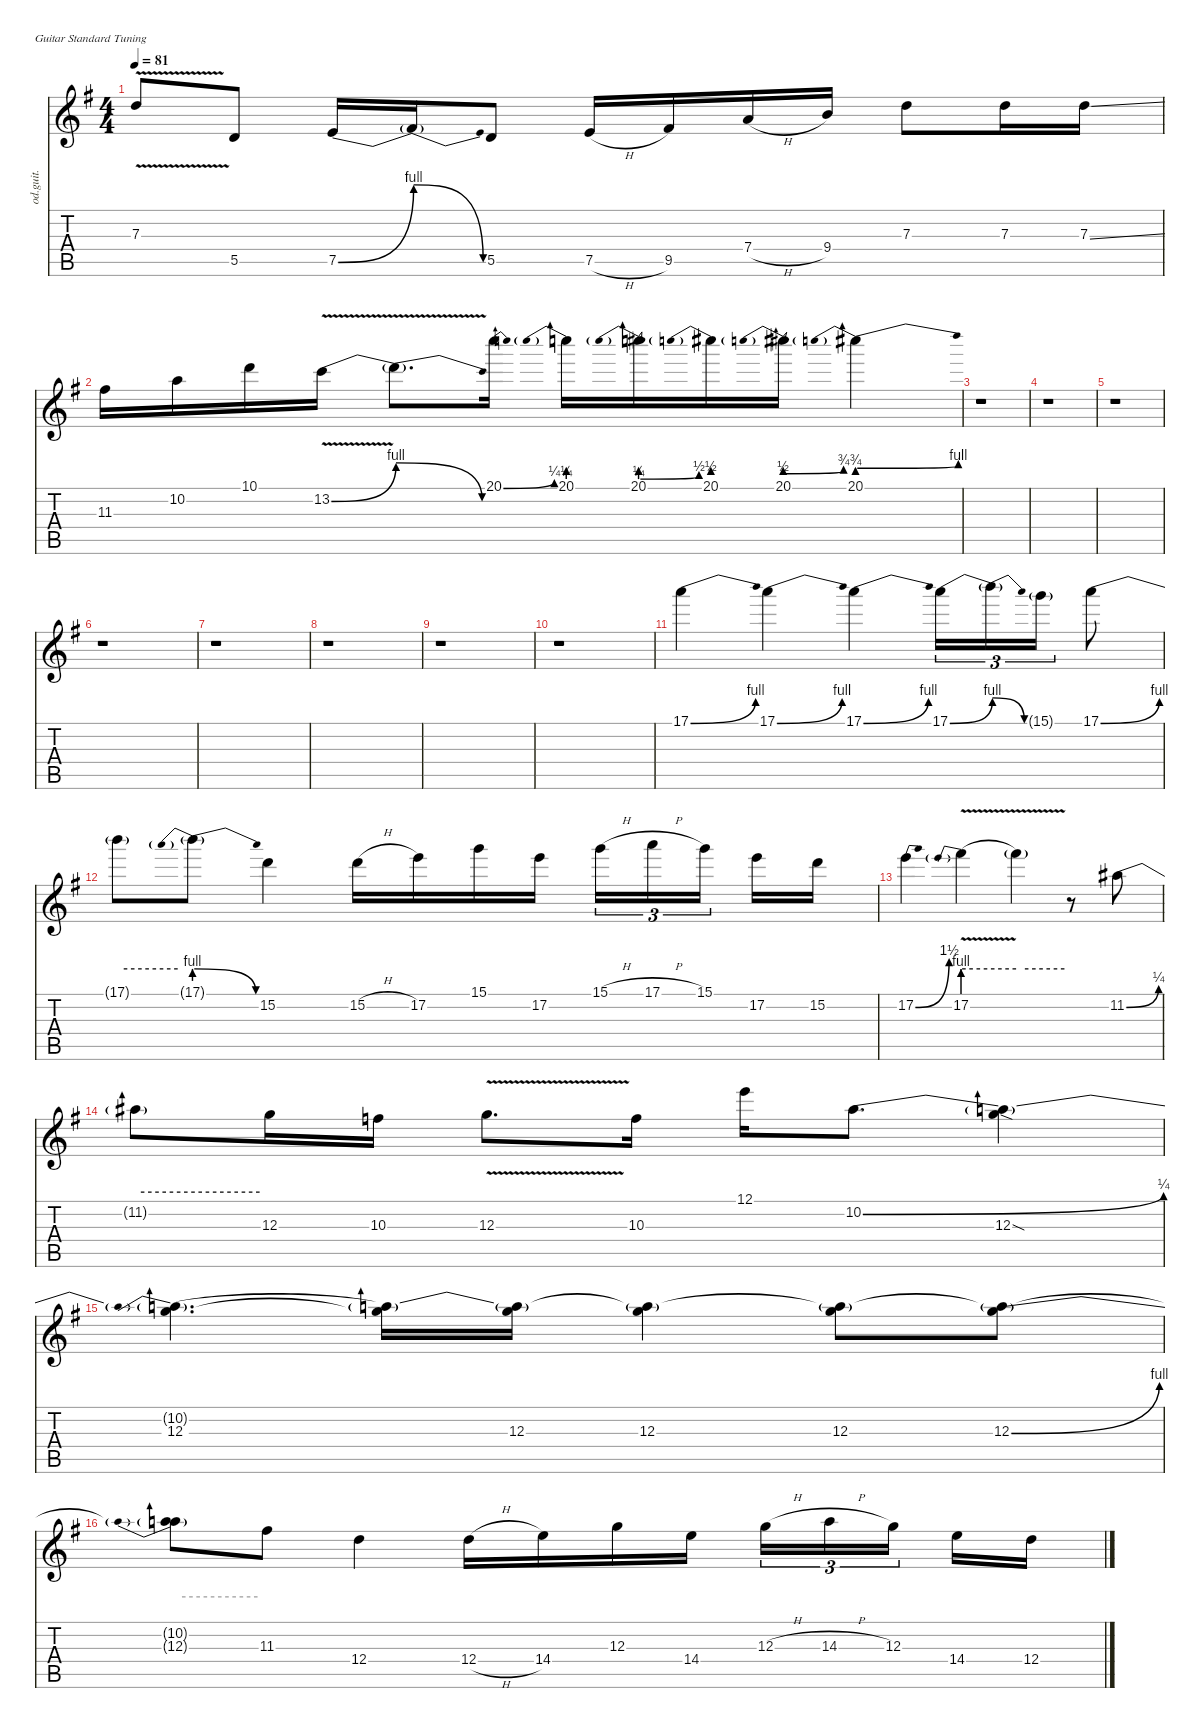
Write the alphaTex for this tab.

\defaultSystemsLayout 4
\hideDynamics
\bracketExtendMode nobrackets
\track ("Guitar lead" "od.guit.") {instrument overdrivenguitar}
\staff {score tabs}
\tuning (E4 B3 G3 D3 A2 E2)
\ts (4 4)
\tempo 81
\clef g2
\ks eminor
7.3{v t acc forcenatural}.8{dy mf beam Up} 5.5{acc forcenatural}.8{beam Up} 7.5{be (bend 0 0 60 4) acc forcenatural}.16{beam Up} 7.5{be (release 0 4 60 0) t}.16{beam Up} 5.5{acc forcenatural}.8{beam Up} 7.5{h acc forcenatural}.16{beam Up} 9.5{acc #}.16{beam Up} 7.4{h acc forcenatural}.16{beam Up} 9.4{acc forcenatural}.16{beam Up} 7.3{acc forcenatural}.8{beam Down} 7.3{acc forcenatural}.16{beam Down} 7.3{ss acc forcenatural}.16{beam Down} |
11.3{acc #}.16{beam Down} 10.2{acc forcenatural}.16{beam Down} 10.1{acc forcenatural}.16{beam Down} 13.2{be (bend 0 0 60 4) v acc forcenatural}.16{beam Down} 13.2{be (release 0 4 60 0) t}.8{d beam Down} 20.1{be (bend 0 0 60 1) acc forcenatural}.16{beam Down} 20.1{be (prebend 0 1 30 1) acc forcenatural}.16{beam Down} 20.1{be (prebendbend 0 1 60 2) acc forcenatural}.16{beam Down} 20.1{be (prebend 0 2 60 2)}.16{beam Down} 20.1{be (prebendbend 0 2 60 3)}.16{beam Down} 20.1{be (prebendbend 0 3 60 4)}.4{beam Down} |
r.1{beam Down} |
r.1{beam Down} |
r.1{beam Down} |
r.1{beam Down} |
r.1{beam Down} |
r.1{beam Down} |
r.1{beam Down} |
r.1{beam Down} |
17.1{be (bend 0 0 30 4) acc forcenatural}.4{beam Down} 17.1{be (bend 0 0 30 4) acc forcenatural}.4{beam Down} 17.1{be (bend 0 0 30 4) acc forcenatural}.4{beam Down} 17.1{be (bend 0 0 60 4) acc forcenatural}.16{tu (3 2) beam Down} 17.1{be (release 0 4 60 0) t}.16{tu (3 2) dy f beam Down} 15.1{g acc forcenatural}.16{tu (3 2) dy mp beam Down} 17.1{be (bend 0 0 60 4) acc forcenatural}.8{dy mf beam Down} |
17.1{be (hold 0 4 60 4) t}.8{dy f beam Down} 17.1{be (prebendrelease 0 4 39.999998399999996 0) g}.8{dy mp beam Down} 15.2{acc forcenatural}.4{dy mf beam Down} 15.2{h acc forcenatural}.16{beam Down} 17.2{acc forcenatural}.16{beam Down} 15.1{acc forcenatural}.16{beam Down} 17.2{acc forcenatural}.16{beam Down} 15.1{h acc forcenatural}.16{tu (3 2) beam Down} 17.1{h acc forcenatural}.16{tu (3 2) beam Down} 15.1{acc forcenatural}.16{tu (3 2) beam Down} 17.2{acc forcenatural}.16{beam Down} 15.2{acc forcenatural}.16{beam Down} |
17.2{be (bend 0 0 30 6) acc forcenatural}.4{beam Down} 17.2{be (prebend 0 4 60 4) v}.4{beam Down} 17.2{be (hold 0 4 60 4) t}.4{dy f beam Down} r.8{beam Down} 11.2{be (bend 0 0 60 1) acc #}.8{dy mf beam Down} |
11.2{be (hold 0 1 60 1) t acc #}.8{dy f beam Down} 12.3{acc forcenatural}.16{dy mf beam Down} 10.3{acc forcenatural}.16{beam Down} 12.3{v acc forcenatural}.8{d beam Down} 10.3{acc forcenatural}.16{beam Down} 12.1{acc forcenatural}.16{beam Down} 10.2{be (bend 0 0 60 1) acc forcenatural}.8{d dy f beam Down} (12.3{sod acc forcenatural} 10.2{t acc forcenatural}).4{dy mf beam Down} |
(12.3{acc forcenatural} 10.2{be (prebend 0 1 60 1) t acc forcenatural}).4{d dy f beam Down} (12.3{t acc forcenatural} 10.2{t acc forcenatural}).16{beam Down} (12.3{acc forcenatural} 10.2{t acc forcenatural}).16{beam Down} (12.3{acc forcenatural} 10.2{t acc forcenatural}).4{beam Down} (12.3{acc forcenatural} 10.2{t acc forcenatural}).8{beam Down} (12.3{be (bend 0 0 60 4) acc forcenatural} 10.2{t acc forcenatural}).8{beam Down} |
(10.2{be (prebend 0 1 60 1) t acc forcenatural} 12.3{be (hold 0 4 60 4) t}).8{beam Down} 11.3{acc #}.8{beam Down} 12.4{acc forcenatural}.4{beam Down} 12.4{h acc forcenatural}.16{beam Down} 14.4{acc forcenatural}.16{beam Down} 12.3{acc forcenatural}.16{beam Down} 14.4{acc forcenatural}.16{beam Down} 12.3{h acc forcenatural}.16{tu (3 2) beam Down} 14.3{h acc forcenatural}.16{tu (3 2) beam Down} 12.3{acc forcenatural}.16{tu (3 2) beam Down} 14.4{acc forcenatural}.16{beam Down} 12.4{acc forcenatural}.16{beam Down}
